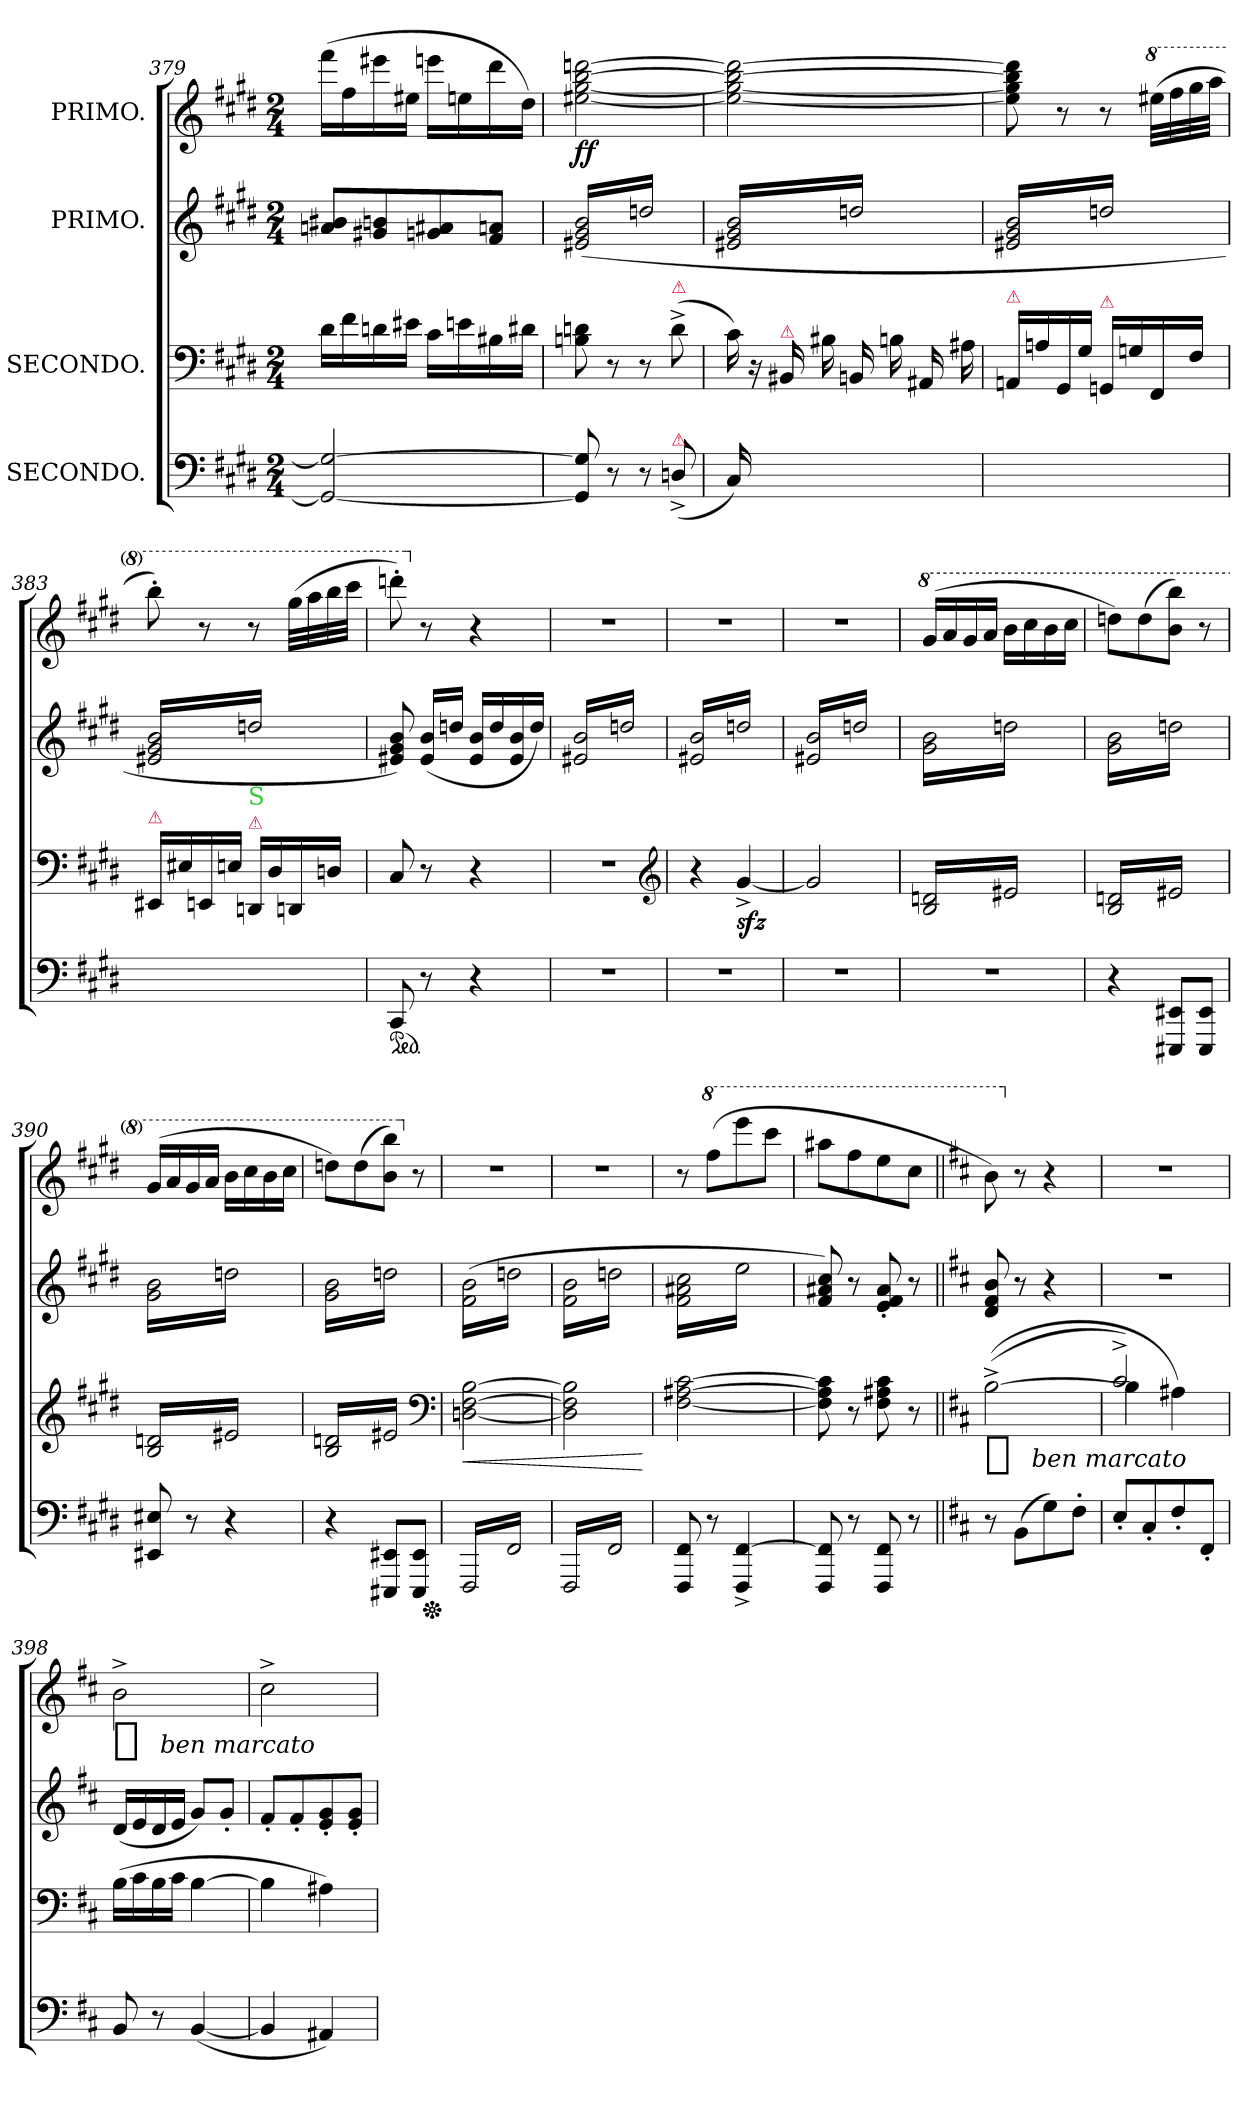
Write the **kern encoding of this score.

**kern	**kern	**dynam	**kern	**kern	**dynam
*part4	*part3	*part3	*part2	*part1	*part1
*staff4	*staff3	*staff3	*staff2	*staff1	*staff1
*I"SECONDO.	*I"SECONDO.	*	*I"PRIMO.	*I"PRIMO.	*
*clefF4	*clefF4	*	*clefG2	*clefG2	*
*k[f#c#g#d#]	*k[f#c#g#d#]	*	*k[f#c#g#d#]	*k[f#c#g#d#]	*
*M2/4	*M2/4	*	*M2/4	*M2/4	*
=379	=379	=379	=379	=379	=379
2GG#_/ 2G#_/	16d#\LL	.	8an/ 8b#X/L	(16fff#\LL	.
.	16f#\	.	.	16ff#\	.
.	16dn\	.	8g#X/ 8bn/	16eee#X\	.
.	16e#X\JJ	.	.	16ee#X\JJ	.
.	16c#\LL	.	8gn/ 8a#X/	16eeen\LL	.
.	16en\	.	.	16een\	.
.	16B#X\	.	8f#/ 8an/J	16ddd#\	.
.	16d#X\JJ	.	.	16dd#\JJ)	.
=380	=380	=380	=380	=380	=380
*	*	*	*tremolo	*	*
8GG#]/ 8G#]/	8Bn\ 8dn\	.	(16e#X/ 16g#/ 16b/LL	[2ee#X\ [2gg#\ [2bb\ [2dddn\	ff
.	.	.	16ddn/	.	.
8r	8r	.	16e#X/ 16g#/ 16b/	.	.
.	.	.	16ddn/	.	.
8r	8r	.	16e#X/ 16g#/ 16b/	.	.
.	.	.	16ddn/	.	.
!	!LO:TX:a:color=crimson:t=⚠	!	!	!	!
!LO:TX:a:color=crimson:t=⚠	!	!	!	!	!
(8Dn^>/	(8d^\	.	16e#X/ 16g#/ 16b/	.	.
.	.	.	16ddn/JJ	.	.
=381	=381	=381	=381	=381	=381
16C#/)	16c#\)	.	16e#X/ 16g#/ 16b/LL	2ee#_\ 2gg#_\ 2bb_\ 2ddd_\	.
16ryy	16r	.	16ddn/	.	.
!	!LO:TX:a:color=crimson:t=⚠	!	!	!	!
8ryy	16BB#X/	.	16e#X/ 16g#/ 16b/	.	.
.	16B#X\	.	16ddn/	.	.
4ryy	16BBn/	.	16e#X/ 16g#/ 16b/	.	.
.	16Bn\	.	16ddn/	.	.
.	16AA#X/	.	16e#X/ 16g#/ 16b/	.	.
.	16A#X\	.	16ddn/JJ	.	.
=382	=382	=382	=382	=382	=382
!	!LO:TX:a:color=crimson:t=⚠	!	!	!	!
2ryy	16AAn/LL	.	16e#X/ 16g#/ 16b/LL	8ee#]\ 8gg#]\ 8bb]\ 8ddd]\	.
.	16An\	.	16ddn/	.	.
.	16GG#/	.	16e#X/ 16g#/ 16b/	8r	.
.	16G#\JJ	.	16ddn/	.	.
!	!LO:TX:a:color=crimson:t=⚠	!	!	!	!
.	16GGn/LL	.	16e#X/ 16g#/ 16b/	8r	.
.	16Gn\	.	16ddn/	.	.
*	*	*	*	*8va	*
.	16FF#/	.	16e#X/ 16g#/ 16b/	(32eee#X\LLL	.
.	.	.	.	32fff#\	.
.	16F#\JJ	.	16ddn/JJ	32ggg#\	.
.	.	.	.	32aaa\JJJ	.
=383	=383	=383	=383	=383	=383
!	!LO:TX:a:color=crimson:t=⚠	!	!	!	!
2ryy	16EE#X/LL	.	16e#X/ 16g#/ 16b/LL	8bbb'\)	.
.	16E#X\	.	16ddn/	.	.
.	16EEn/	.	16e#X/ 16g#/ 16b/	8r	.
.	16En\JJ	.	16ddn/	.	.
!	!LO:TX:a:color=crimson:t=⚠	!	!	!	!
!	!LO:TX:a:color=limegreen:t=S	!	!	!	!
.	16DDn/LL	.	16e#X/ 16g#/ 16b/	8r	.
.	16D#\	.	16ddn/	.	.
.	16DDn/	.	16e#X/ 16g#/ 16b/	(32ggg#\LLL	.
.	.	.	.	32aaa\	.
.	16Dn\JJ	.	16ddn/JJ	32bbb\	.
*	*	*	*Xtremolo	*	*
.	.	.	.	32cccc#\JJJ	.
=384	=384	=384	=384	=384	=384
*ped	*	*	*	*	*
8CC#/	8C#/	.	8e#X/ 8g#/ 8b/)	8ddddn'\)	.
.	.	.	.	.	.
*	*	*	*	*X8va	*
8r	8r	.	(16e#/ 16b/LL	8r	.
.	.	.	16ddn/JJ	.	.
4r	4r	.	16e#/ 16b/LL	4r	.
.	.	.	16dd/	.	.
.	.	.	16e#/ 16b/	.	.
.	.	.	16dd/JJ)	.	.
=385	=385	=385	=385	=385	=385
*	*	*	*tremolo	*	*
2r	2r	.	(16e#X/ 16b/LL	2r	.
.	.	.	16ddn/	.	.
.	.	.	16e#X/ 16b/	.	.
.	.	.	16ddn/	.	.
.	.	.	16e#X/ 16b/	.	.
.	.	.	16ddn/	.	.
.	.	.	16e#X/ 16b/	.	.
.	.	.	16ddn/JJ	.	.
*	*clefG2	*	*	*	*
=386	=386	=386	=386	=386	=386
2r	4r	.	16e#X/ 16b/LL	2r	.
.	.	.	16ddn/	.	.
.	.	.	16e#X/ 16b/	.	.
.	.	.	16ddn/	.	.
.	[4g#^>/	sfz	16e#X/ 16b/	.	.
.	.	.	16ddn/	.	.
.	.	.	16e#X/ 16b/	.	.
.	.	.	16ddn/JJ	.	.
=387	=387	=387	=387	=387	=387
2r	2g#/]	.	16e#X/ 16b/LL	2r	.
.	.	.	16ddn/)	.	.
.	.	.	16e#X/ 16b/	.	.
.	.	.	16ddn/)	.	.
.	.	.	16e#X/ 16b/	.	.
.	.	.	16ddn/)	.	.
.	.	.	16e#X/ 16b/	.	.
.	.	.	16ddn/)JJ	.	.
=388	=388	=388	=388	=388	=388
*	*	*	*	*8va	*
*	*tremolo	*	*	*	*
2r	(16B/ 16dn/LL	.	(16g#\ 16b\LL	(16gg#/LL	.
.	16e#X/	.	16ddn\	16aa/	.
.	16B/ 16dn/	.	16g#\ 16b\	16gg#/	.
.	16e#X/	.	16ddn\	16aa/JJ	.
.	16B/ 16dn/	.	16g#\ 16b\	16bb\LL	.
.	16e#X/	.	16ddn\	16ccc#\	.
.	16B/ 16dn/	.	16g#\ 16b\	16bb\	.
.	16e#X/JJ	.	16ddn\JJ	16ccc#\JJ	.
=389	=389	=389	=389	=389	=389
4r	16B/ 16dn/LL	.	16g#\ 16b\LL	8dddn\L)	.
.	16e#X/	.	16ddn\	.	.
.	16B/ 16dn/	.	16g#\ 16b\	(8ddd\	.
.	16e#X/	.	16ddn\	.	.
8EEE#X/ 8EE#X/L	16B/ 16dn/	.	16g#\ 16b\	8bb\ 8bbb\J)	.
.	16e#X/	.	16ddn\	.	.
8EEE#/ 8EE#/J	16B/ 16dn/	.	16g#\ 16b\	8r	.
.	16e#X/JJ	.	16ddn\JJ	.	.
=390	=390	=390	=390	=390	=390
8EE#X/ 8E#X/	16B/ 16dn/LL	.	16g#\ 16b\LL	(16gg#/LL	.
.	16e#X/	.	16ddn\	16aa/	.
8r	16B/ 16dn/	.	16g#\ 16b\	16gg#/	.
.	16e#X/	.	16ddn\	16aa/JJ	.
4r	16B/ 16dn/	.	16g#\ 16b\	16bb\LL	.
.	16e#X/	.	16ddn\	16ccc#\	.
.	16B/ 16dn/	.	16g#\ 16b\	16bb\	.
.	16e#X/JJ	.	16ddn\JJ	16ccc#\JJ	.
=391	=391	=391	=391	=391	=391
4r	16B/ 16dn/LL	.	16g#\ 16b\LL	8dddn\L)	.
.	16e#/)	.	16ddn\)	.	.
.	16B/ 16dn/	.	16g#\ 16b\	(8ddd\	.
.	16e#/)	.	16ddn\)	.	.
8EEE#X/ 8EE#X/L	16B/ 16dn/	.	16g#\ 16b\	8bb\ 8bbb\J)	.
.	16e#/)	.	16ddn\)	.	.
*	*	*	*	*X8va	*
8EEE#/ 8EE#/J	16B/ 16dn/	.	16g#\ 16b\	8r	.
.	16e#/)JJ	.	16ddn\)JJ	.	.
*	*Xtremolo	*	*	*	*
*	*clefF4	*	*	*	*
*Xped	*	*	*	*	*
=392	=392	=392	=392	=392	=392
*tremolo	*	*	*	*	*
16FFF#/LL	[2Dn\ [2F#\ [2B\	<	(16f#\ 16b\LL	2r	.
16FF#/	.	.	16ddn\	.	.
16FFF#/	.	.	16f#\ 16b\	.	.
16FF#/	.	.	16ddn\	.	.
16FFF#/	.	.	16f#\ 16b\	.	.
16FF#/	.	.	16ddn\	.	.
16FFF#/	.	.	16f#\ 16b\	.	.
16FF#/JJ	.	.	16ddn\JJ	.	.
=393	=393	=393	=393	=393	=393
16FFF#/LL	2D]\ 2F#]\ 2B]\	.	16f#\ 16b\LL	2r	.
16FF#/	.	.	16ddn\	.	.
16FFF#/	.	.	16f#\ 16b\	.	.
16FF#/	.	.	16ddn\	.	.
16FFF#/	.	.	16f#\ 16b\	.	.
16FF#/	.	.	16ddn\	.	.
16FFF#/	.	.	16f#\ 16b\	.	.
16FF#/JJ	.	.	16ddn\JJ	.	.
*Xtremolo	*	*	*	*	*
.	.	[	.	.	.
=394	=394	=394	=394	=394	=394
8FFF#/ 8FF#/	[2F#\ [2A#X\ [2c#\	.	16f#\ 16a#X\ 16cc#\LL	8r	.
.	.	.	16ee\	.	.
*	*	*	*	*8va	*
8r	.	.	16f#\ 16a#X\ 16cc#\	(8fff#\L	.
.	.	.	16ee\	.	.
4FFF#^>/ [4FF#^>/	.	.	16f#\ 16a#X\ 16cc#\	8eeee\	.
.	.	.	16ee\	.	.
.	.	.	16f#\ 16a#X\ 16cc#\	8cccc#\J	.
.	.	.	16ee\JJ	.	.
*	*	*	*Xtremolo	*	*
=395	=395	=395	=395	=395	=395
8FFF#/ 8FF#]/	8F#]\ 8A#]\ 8c#]\	.	8f#/ 8a#X/ 8cc#/)	8aaa#X\L	.
.	.	.	.	.	.
8r	8r	.	8r	8fff#\	.
.	.	.	.	.	.
8FFF#/ 8FF#/	8F#\ 8A#X\ 8c#\	.	8e'/ 8f#'/ 8a#'/	8eee\	.
8r	8r	.	8r	8ccc#\J	.
=396||	=396||	=396||	=396||	=396||	=396||
*k[f#c#]	*k[f#c#]	*	*k[f#c#]	*k[f#c#]	*
!	!	!LO:DY:t=%s ben marcato	!	!	!
8r	((<[2B^\	f	8d/ 8f#/ 8b/	8bb\)	.
*	*	*	*	*X8va	*
(8BB\L	.	.	8r	8r	.
8G\)	.	.	4r	4r	.
8F#'\J	.	.	.	.	.
=397	=397	=397	=397	=397	=397
*	*^	*	*	*	*
8E'/L	2c#^/)	4B\]	.	2r	2r	.
8C#'/	.	.	.	.	.	.
8F#'/	.	4A#X\)	.	.	.	.
8FF#'/J	.	.	.	.	.	.
*	*v	*v	*	*	*	*
=398	=398	=398	=398	=398	=398
!	!	!	!	!	!LO:DY:t=%s ben marcato
8BB/	(16B\LL	.	(16d/LL	2b^\	f
.	16c#\	.	16e/	.	.
8r	16B\	.	16d/	.	.
.	16c#\JJ	.	16e/JJ	.	.
([4BB/	[4B\	.	8g/L)	.	.
.	.	.	8g'/J	.	.
=399	=399	=399	=399	=399	=399
4BB/]	4B\]	.	8f#'/L	2cc#^\	.
.	.	.	8f#'/	.	.
4AA#X/)	4A#X\)	.	8e'/ 8g'/	.	.
.	.	.	8e'/ 8g'/J	.	.
=	=	=	=	=	=
*-	*-	*-	*-	*-	*-
